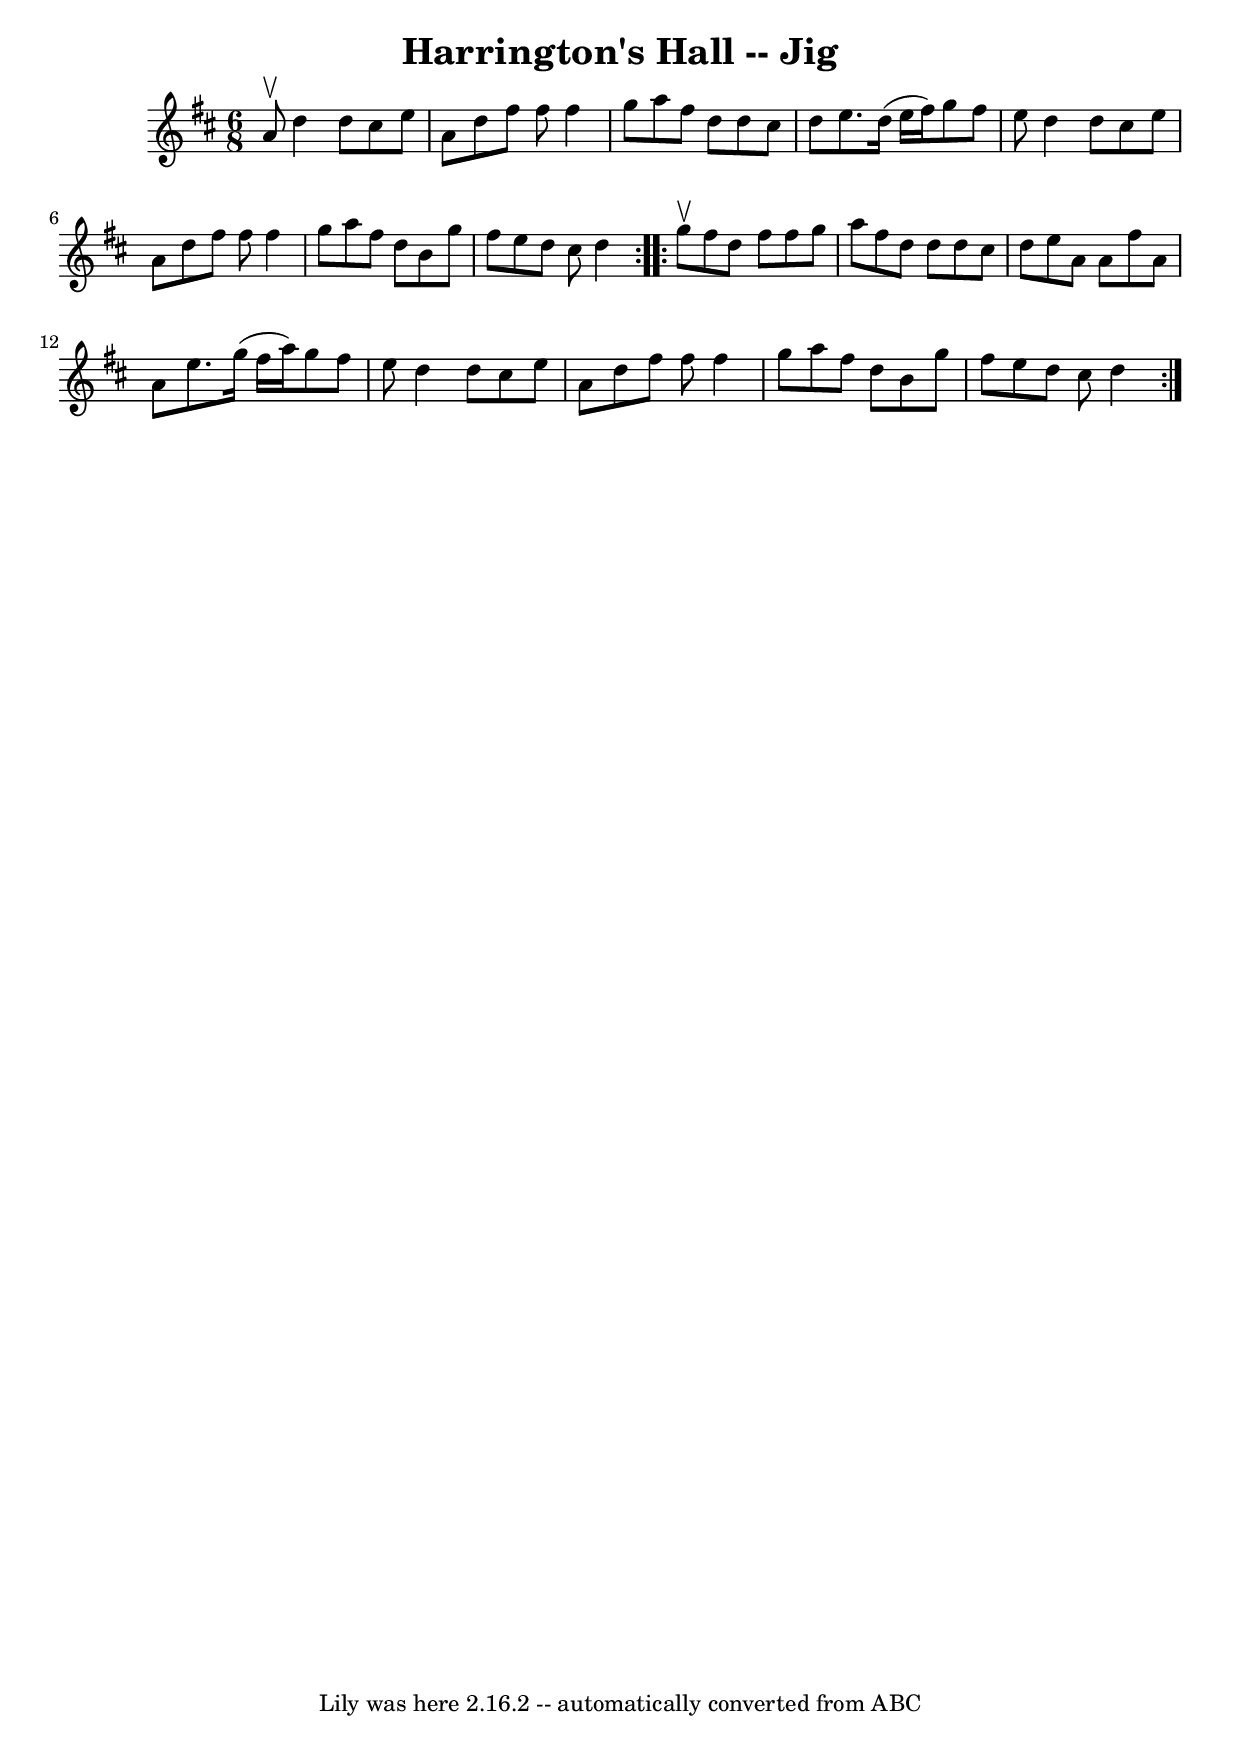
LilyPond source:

\version "2.7.40"
\include "Mammoth.ily"
\header {
	%% book = "Ryan's Mammoth Collection"
	crossRefNumber = "1"
	footnotes = "\\\\84 430"
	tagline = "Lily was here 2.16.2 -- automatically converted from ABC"
	title = "Harrington's Hall -- Jig"
}
voicedefault =  {


\repeat volta 2 {
\time 6/8 \key d \major a'8^\upbow |
 d''4 d''8 cis''8    
e''8 a'8    |
 d''8 fis''8 fis''8 fis''4 g''8    
|
 a''8 fis''8 d''8 d''8 cis''8 d''8    |
 e''8. 
 d''16 (e''16 fis''16) g''8 fis''8 e''8    |
 d''4 
 d''8 cis''8 e''8 a'8    |
 d''8 fis''8 fis''8    
fis''4 g''8    |
 a''8 fis''8 d''8 b'8 g''8 fis''8    
|
 e''8 d''8 cis''8 d''4    }     \repeat volta 2 { g''8 
^\upbow |
 fis''8 d''8 fis''8 fis''8 g''8 a''8    
|
 fis''8 d''8 d''8 d''8 cis''8 d''8    |
 e''8  
 a'8 a'8 fis''8 a'8 a'8    |
 e''8. g''16 (fis''16   
 a''16) g''8 fis''8 e''8    |
 d''4 d''8 cis''8    
e''8 a'8    |
 d''8 fis''8 fis''8 fis''4 g''8    
|
 a''8 fis''8 d''8 b'8 g''8 fis''8    |
 e''8   
 d''8 cis''8 d''4  }   
}

\score{
    <<

	\context Staff="default"
	{
	    \voicedefault 
	}

    >>
	\layout {
	}
	\midi {}
}
